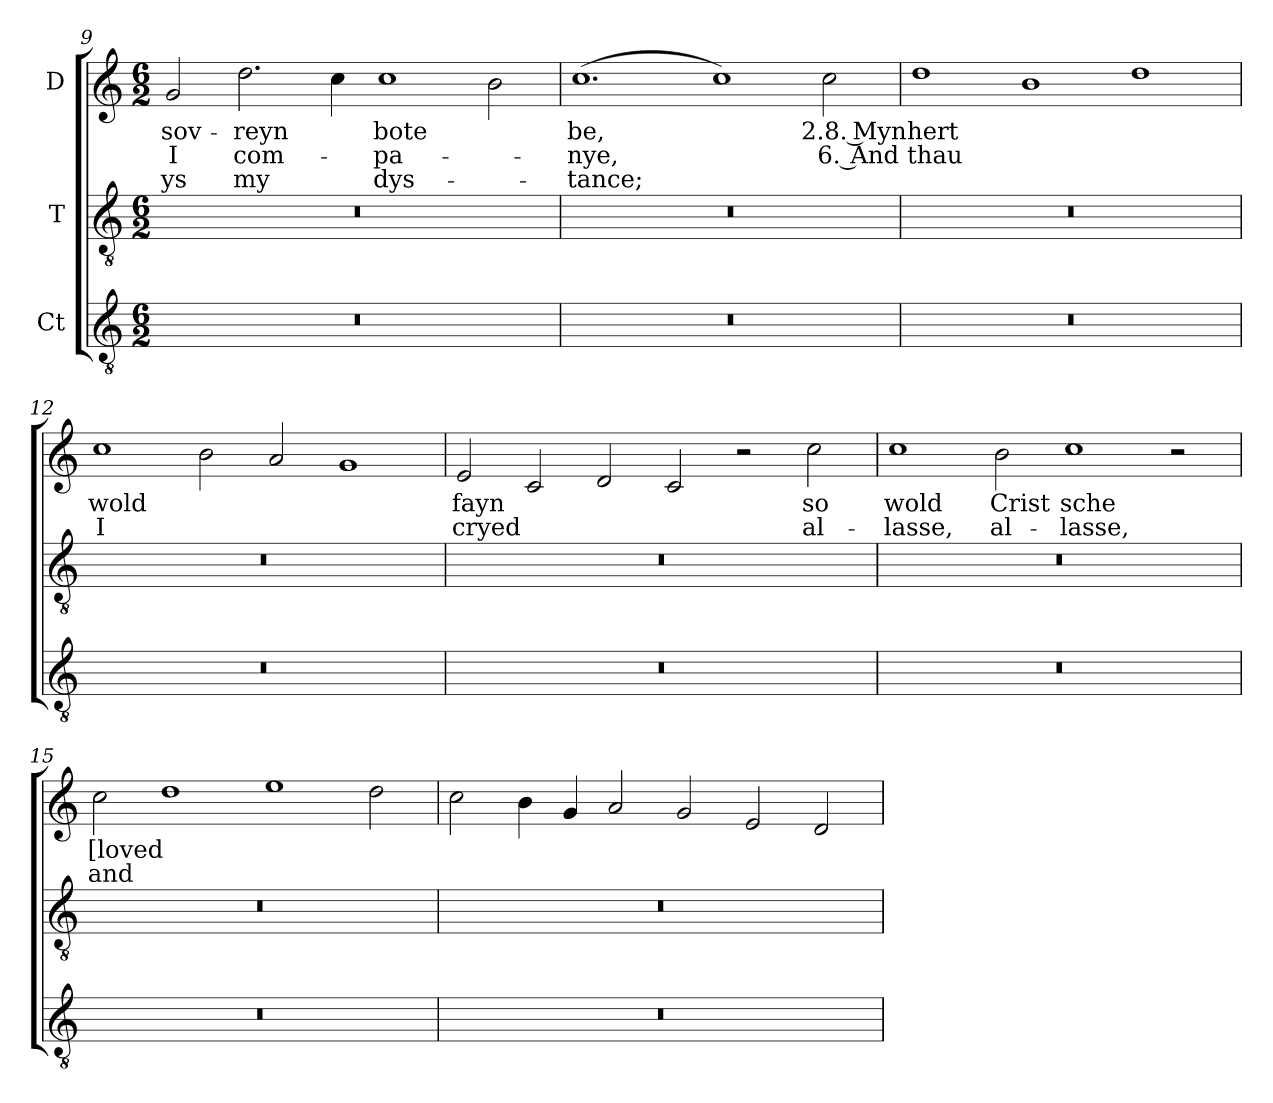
**kern	**kern	**kern	**text	**text	**text
*part3	*part2	*part1	*part1	*part1	*part1
*staff3	*staff2	*staff1	*staff1	*staff1	*staff1
*I"Ct	*I"T	*I"D	*	*	*
*clefGv2	*clefGv2	*clefG2	*	*	*
*ITrd7c12	*ITrd7c12	*ITrd7c12	*	*	*
*k[]	*k[]	*k[]	*	*	*
*C:	*C:	*C:	*	*	*
*M6/2	*M6/2	*M6/2	*	*	*
=9	=9	=9	=9	=9	=9
!LO:N:vis=1	!LO:N:vis=1	!	!	!	!
!	!	!	!LO:LY:b:color=#000000	!LO:LY:b:color=#000000	!LO:LY:b:color=#000000
0.r	0.r	2Gi/	sov-	I	ys
!	!	!	!LO:LY:b:color=#000000	!LO:LY:b:color=#000000	!LO:LY:b:color=#000000
.	.	2.di\	-reyn	com-	my
.	.	4ci\	.	.	.
!	!	!	!LO:LY:b:color=#000000	!LO:LY:b:color=#000000	!LO:LY:b:color=#000000
.	.	1ci\	bote	-pa-	dys-
.	.	2Bi\	.	.	.
!!LO:LB:g=z
=10	=10	=10	=10	=10	=10
!LO:N:vis=1	!LO:N:vis=1	!	!	!	!
!	!	!	!LO:LY:b:color=#000000	!LO:LY:b:color=#000000	!LO:LY:b:color=#000000
0.r	0.r	(1.ci\	be,	-nye,	-tance;
.	.	1ci\)	.	.	.
!	!	!	!LO:LY:b:color=#000000	!LO:LY:b:color=#000000	!
.	.	2ci\	2.8. Myn	6. And	.
=11	=11	=11	=11	=11	=11
!LO:N:vis=1	!LO:N:vis=1	!	!	!	!
!	!	!	!LO:LY:b:color=#000000	!LO:LY:b:color=#000000	!
0.r	0.r	1di\	hert	thau	.
.	.	1Bi/	.	.	.
.	.	1di\	.	.	.
=12	=12	=12	=12	=12	=12
!LO:N:vis=1	!LO:N:vis=1	!	!	!	!
!	!	!	!LO:LY:b:color=#000000	!LO:LY:b:color=#000000	!
0.r	0.r	1ci\	wold	I	.
.	.	2Bi\	.	.	.
.	.	2Ai/	.	.	.
.	.	1Gi/	.	.	.
=13	=13	=13	=13	=13	=13
!LO:N:vis=1	!LO:N:vis=1	!	!	!	!
!	!	!	!LO:LY:b:color=#000000	!LO:LY:b:color=#000000	!
0.r	0.r	2Ei/	fayn	cryed	.
.	.	2Ci/	.	.	.
.	.	2Di/	.	.	.
.	.	2Ci/	.	.	.
.	.	2r	.	.	.
!	!	!	!LO:LY:b:color=#000000	!LO:LY:b:color=#000000	!
.	.	2ci\	so	al-	.
=14	=14	=14	=14	=14	=14
!LO:N:vis=1	!LO:N:vis=1	!	!	!	!
!	!	!	!LO:LY:b:color=#000000	!LO:LY:b:color=#000000	!
0.r	0.r	1ci\	wold	-lasse,	.
!	!	!	!LO:LY:b:color=#000000	!LO:LY:b:color=#000000	!
.	.	2Bi\	Crist	al-	.
!	!	!	!LO:LY:b:color=#000000	!LO:LY:b:color=#000000	!
.	.	1ci\	sche	-lasse,	.
.	.	2r	.	.	.
!!LO:LB:g=z
=15	=15	=15	=15	=15	=15
!LO:N:vis=1	!LO:N:vis=1	!	!	!	!
!	!	!	!LO:LY:b:color=#000000	!LO:LY:b:color=#000000	!
0.r	0.r	2ci\	[loved	and	.
.	.	1di\	.	.	.
.	.	1ei\	.	.	.
.	.	2di\	.	.	.
=16	=16	=16	=16	=16	=16
!LO:N:vis=1	!LO:N:vis=1	!	!	!	!
0.r	0.r	2ci\	.	.	.
.	.	4Bi\	.	.	.
.	.	4Gi/	.	.	.
.	.	2Ai/	.	.	.
.	.	2Gi/	.	.	.
.	.	2Ei/	.	.	.
.	.	2Di/	.	.	.
=	=	=	=	=	=
*-	*-	*-	*-	*-	*-
